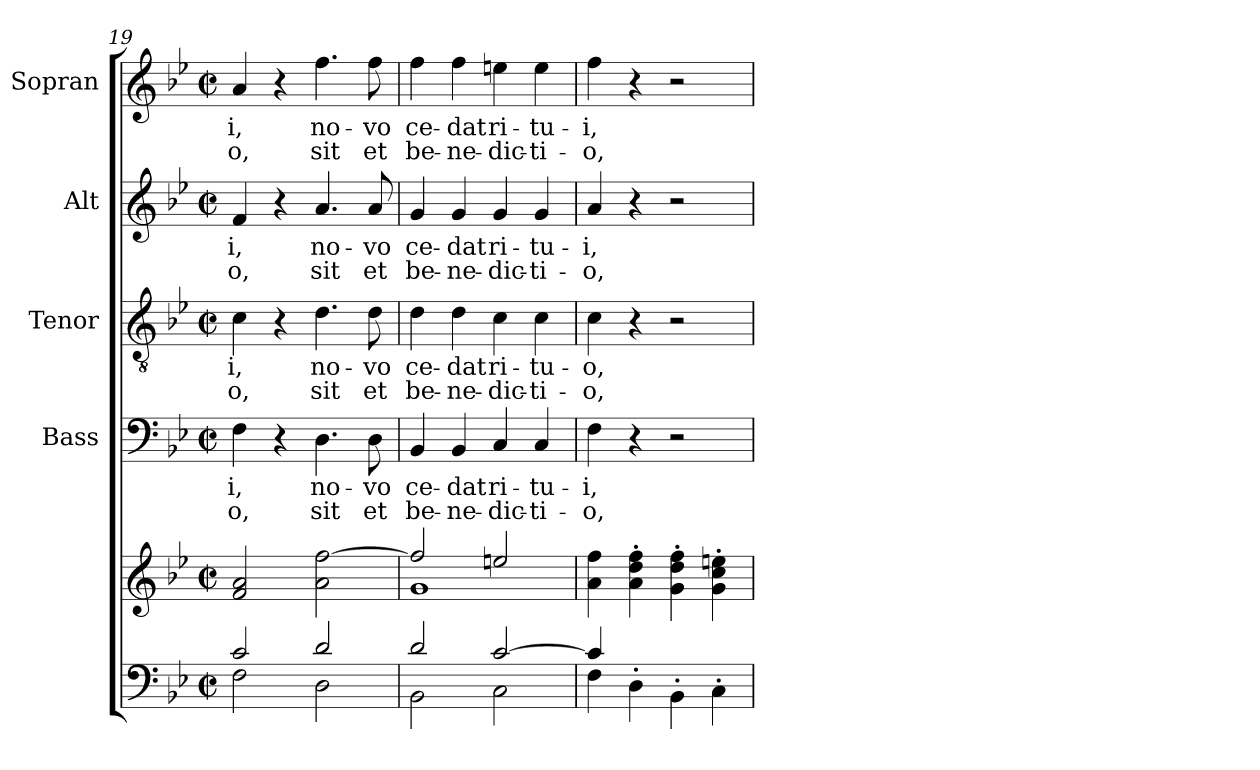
**kern	**kern	**kern	**text	**text	**kern	**text	**text	**kern	**text	**text	**kern	**text	**text
*part5	*part5	*part4	*part4	*part4	*part3	*part3	*part3	*part2	*part2	*part2	*part1	*part1	*part1
*staff6	*staff5	*staff4	*staff4	*staff4	*staff3	*staff3	*staff3	*staff2	*staff2	*staff2	*staff1	*staff1	*staff1
*	*	*I"Bass	*	*	*I"Tenor	*	*	*I"Alt	*	*	*I"Sopran	*	*
*	*	*I'B.	*	*	*I'T.	*	*	*I'A.	*	*	*I'S.	*	*
*clefF4	*clefG2	*clefF4	*	*	*clefGv2	*	*	*clefG2	*	*	*clefG2	*	*
*k[b-e-]	*k[b-e-]	*k[b-e-]	*	*	*k[b-e-]	*	*	*k[b-e-]	*	*	*k[b-e-]	*	*
*B-:	*B-:	*B-:	*	*	*B-:	*	*	*B-:	*	*	*B-:	*	*
*M2/2	*M2/2	*M2/2	*	*	*M2/2	*	*	*M2/2	*	*	*M2/2	*	*
*met(c|)	*met(c|)	*met(c|)	*	*	*met(c|)	*	*	*met(c|)	*	*	*met(c|)	*	*
=19	=19	=19	=19	=19	=19	=19	=19	=19	=19	=19	=19	=19	=19
*^	*	*	*	*	*	*	*	*	*	*	*	*	*
!	!	!	!	!LO:LY:b	!LO:LY:b	!	!LO:LY:b	!LO:LY:b	!	!LO:LY:b	!LO:LY:b	!	!LO:LY:b	!LO:LY:b
2c/	2F\	2f/ 2a/	4F\	-i,	-o,	4c\	-i,	-o,	4f/	-i,	-o,	4a/	-i,	-o,
.	.	.	4r	.	.	4r	.	.	4r	.	.	4r	.	.
!	!	!	!	!LO:LY:b	!LO:LY:b	!	!LO:LY:b	!LO:LY:b	!	!LO:LY:b	!LO:LY:b	!	!LO:LY:b	!LO:LY:b
2d/	2D\	2a\ [2ff\	4.D\	no-	sit	4.d\	no-	sit	4.a/	no-	sit	4.ff\	no-	sit
!	!	!	!	!LO:LY:b	!LO:LY:b	!	!LO:LY:b	!LO:LY:b	!	!LO:LY:b	!LO:LY:b	!	!LO:LY:b	!LO:LY:b
.	.	.	8D\	-vo	et	8d\	-vo	et	8a/	-vo	et	8ff\	-vo	et
!!LO:LB:g=z
=20	=20	=20	=20	=20	=20	=20	=20	=20	=20	=20	=20	=20	=20	=20
*	*	*^	*	*	*	*	*	*	*	*	*	*	*	*
!	!	!	!	!	!LO:LY:b	!LO:LY:b	!	!LO:LY:b	!LO:LY:b	!	!LO:LY:b	!LO:LY:b	!	!LO:LY:b	!LO:LY:b
2d/	2BB-\	2ff/]	1g	4BB-/	ce-	be-	4d\	ce-	be-	4g/	ce-	be-	4ff\	ce-	be-
!	!	!	!	!	!LO:LY:b	!LO:LY:b	!	!LO:LY:b	!LO:LY:b	!	!LO:LY:b	!LO:LY:b	!	!LO:LY:b	!LO:LY:b
.	.	.	.	4BB-/	-dat	-ne-	4d\	-dat	-ne-	4g/	-dat	-ne-	4ff\	-dat	-ne-
!	!	!	!	!	!LO:LY:b	!LO:LY:b	!	!LO:LY:b	!LO:LY:b	!	!LO:LY:b	!LO:LY:b	!	!LO:LY:b	!LO:LY:b
[>2c/	2C\	2een/	.	4C/	ri-	-dic-	4c\	ri-	-dic-	4g/	ri-	-dic-	4een\	ri-	-dic-
!	!	!	!	!	!LO:LY:b	!LO:LY:b	!	!LO:LY:b	!LO:LY:b	!	!LO:LY:b	!LO:LY:b	!	!LO:LY:b	!LO:LY:b
.	.	.	.	4C/	-tu-	-ti-	4c\	-tu-	-ti-	4g/	-tu-	-ti-	4ee\	-tu-	-ti-
*	*	*v	*v	*	*	*	*	*	*	*	*	*	*	*	*
=21	=21	=21	=21	=21	=21	=21	=21	=21	=21	=21	=21	=21	=21	=21
!	!	!	!	!LO:LY:b	!LO:LY:b	!	!LO:LY:b	!LO:LY:b	!	!LO:LY:b	!LO:LY:b	!	!LO:LY:b	!LO:LY:b
4c/]	4F\	4a\ 4ff\	4F\	-i,	-o,	4c\	-o,	-o,	4a/	-i,	-o,	4ff\	-i,	-o,
2.ryy	4D'>\	4a\'> 4dd\'> 4ff\'>	4r	.	.	4r	.	.	4r	.	.	4r	.	.
.	4BB-'>\	4g\'> 4dd\'> 4ff\'>	2r	.	.	2r	.	.	2r	.	.	2r	.	.
.	4C'>\	4g\'> 4cc\'> 4een\'>	.	.	.	.	.	.	.	.	.	.	.	.
*v	*v	*	*	*	*	*	*	*	*	*	*	*	*	*
=	=	=	=	=	=	=	=	=	=	=	=	=	=
*-	*-	*-	*-	*-	*-	*-	*-	*-	*-	*-	*-	*-	*-
